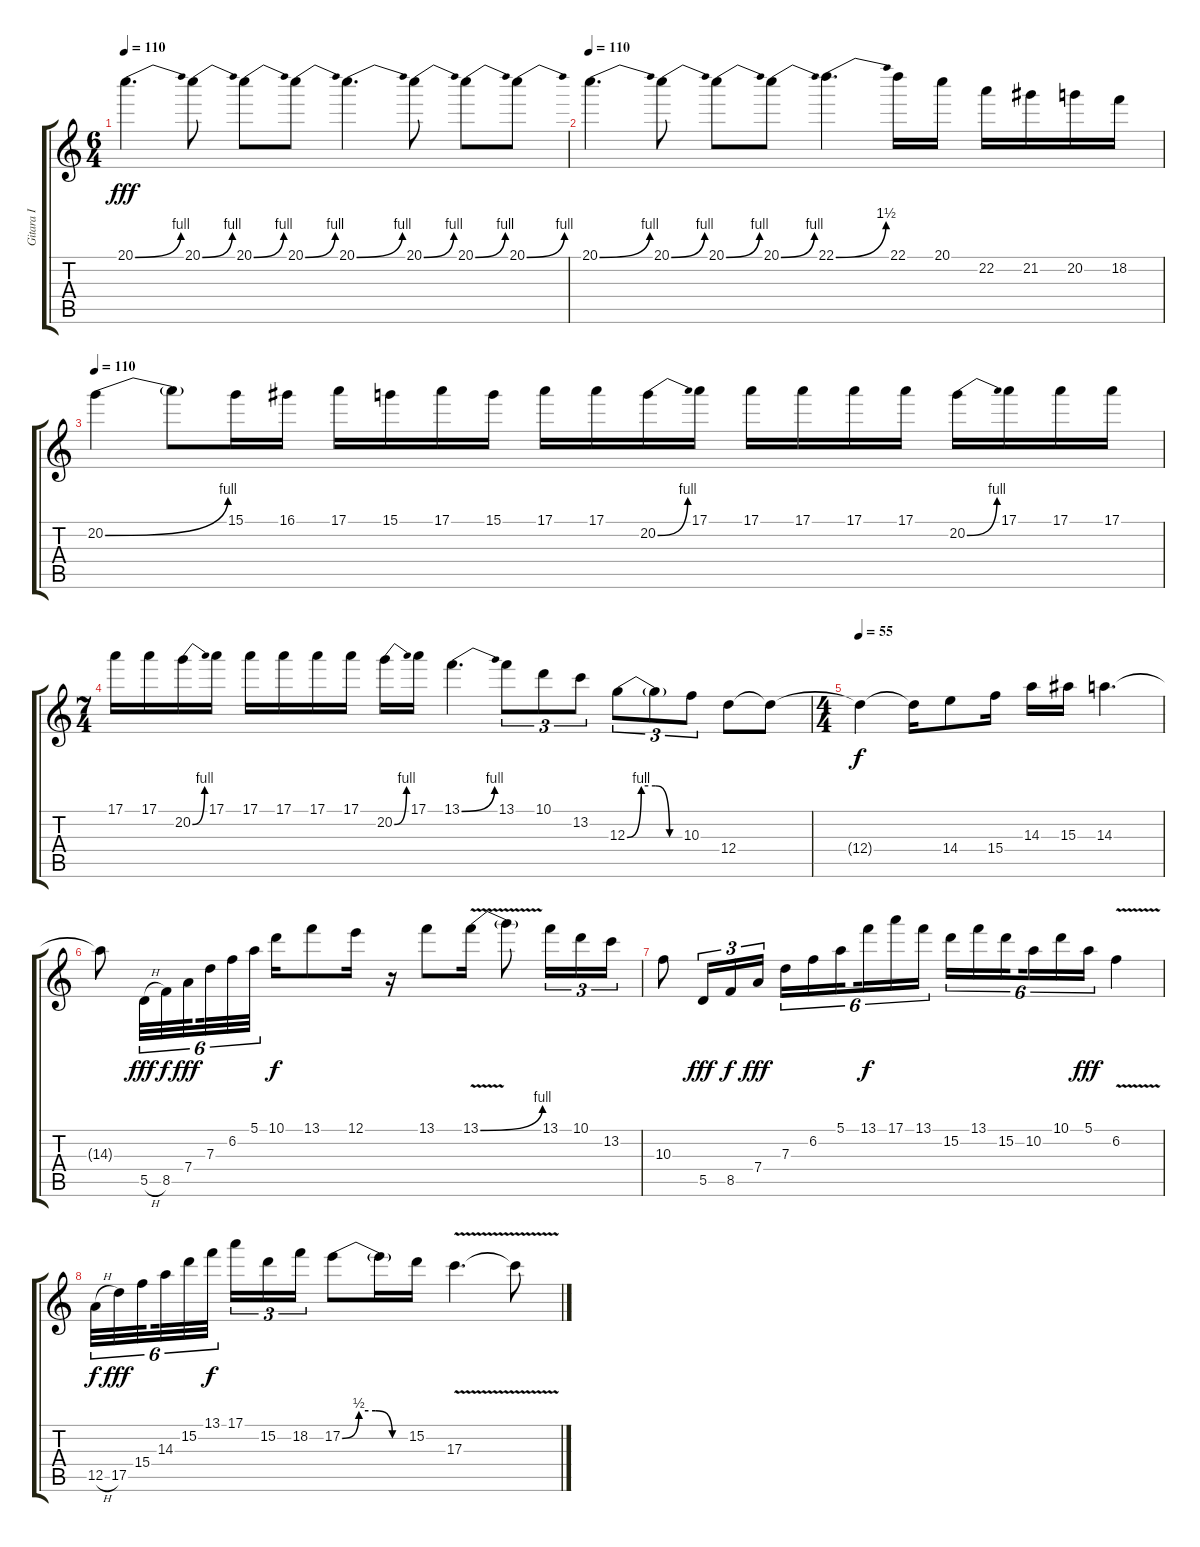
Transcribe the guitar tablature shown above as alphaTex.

\track ("Gitara I" "Gitara I") {instrument acousticguitarsteel}
\staff {score tabs}
\tuning (E4 B3 G3 D3 A2 E2) {hide}
\ts (6 4)
\tempo 104
\tempo 110
\clef g2
\ks c
20.1{be (bend 0 0 60 4)}.4{d dy fff instrument distortionguitar} 20.1{be (bend 0 0 60 4)}.8{beam split} 20.1{be (bend 0 0 60 4)}.8 20.1{be (bend 0 0 60 4)}.8 20.1{be (bend 0 0 60 4)}.4{d} 20.1{be (bend 0 0 60 4)}.8{beam split} 20.1{be (bend 0 0 60 4)}.8 20.1{be (bend 0 0 60 4)}.8 |
\tempo 110
20.1{be (bend 0 0 60 4)}.4{d} 20.1{be (bend 0 0 60 4)}.8{beam split} 20.1{be (bend 0 0 60 4)}.8 20.1{be (bend 0 0 60 4)}.8 22.1{be (bend 0 0 60 6)}.4{d} 22.1.16 20.1.16{beam split} 22.2.16 21.2.16 20.2.16 18.2.16 |
\tempo 110
20.2{be (bend 0 0 60 4)}.4 20.2{t}.8 15.1.16 16.1.16{beam split} 17.1.16{beam merge} 15.1.16{beam merge} 17.1.16{beam merge} 15.1.16 17.1.16 17.1.16 20.2{be (bend 0 0 60 4)}.16 17.1.16{beam split} 17.1.16 17.1.16 17.1.16 17.1.16{beam split} 20.2{be (bend 0 0 60 4)}.16 17.1.16 17.1.16 17.1.16 |
\ts (7 4)
17.1.16 17.1.16 20.2{be (bend 0 0 60 4)}.16 17.1.16 17.1.16 17.1.16 17.1.16 17.1.16 20.2{be (bend 0 0 60 4)}.16 17.1.16 13.1{be (bend 0 0 60 4)}.4{d} 13.1.8{tu (3 2)} 10.1.8{tu (3 2)} 13.2.8{tu (3 2)} 12.3{be (custom 0 0 15 4 30 4 45 0 60 0)}.8{tu (3 2)} 12.3{t}.8{tu (3 2)} 10.3.8{tu (3 2)} 12.4.8 12.4{t}.8 |
\ts (4 4)
\tempo 55
12.4{t}.4{dy f instrument distortionguitar} 12.4{t}.16 14.4.8 15.4.16 14.3.16 15.3.16 14.3.4{d} |
14.3{t}.8 5.5{h}.32{tu (6 4) dy fff} 8.5.32{tu (6 4) dy f} 7.4.32{tu (6 4) dy fff beam splitsecondary} 7.3.32{tu (6 4)} 6.2.32{tu (6 4)} 5.1.32{tu (6 4)} 10.1.16{dy f} 13.1.8 12.1.16 r.16 13.1.8 13.1{be (bend 0 0 60 4) v}.16 13.1{t}.8 13.1.16{tu (3 2)} 10.1.16{tu (3 2)} 13.2.16{tu (3 2)} |
10.3.8 5.5.16{tu (3 2) dy fff} 8.5.16{tu (3 2) dy f} 7.4.16{tu (3 2) dy fff} 7.3.16{tu (6 4)} 6.2.16{tu (6 4)} 5.1.16{tu (6 4) beam splitsecondary} 13.1.16{tu (6 4) dy f} 17.1.16{tu (6 4)} 13.1.16{tu (6 4)} 15.2.16{tu (6 4)} 13.1.16{tu (6 4)} 15.2.16{tu (6 4) beam splitsecondary} 10.2.16{tu (6 4)} 10.1.16{tu (6 4)} 5.1.16{tu (6 4) dy fff} 6.2{v}.4 |
12.5{h}.32{tu (6 4) dy f} 17.5.32{tu (6 4) dy fff} 15.4.32{tu (6 4) beam splitsecondary} 14.3.32{tu (6 4)} 15.2.32{tu (6 4)} 13.1.32{tu (6 4) dy f beam splitsecondary} 17.1.16{tu (3 2)} 15.2.16{tu (3 2)} 18.2.16{tu (3 2)} 17.2{be (custom 0 0 15 2 30 2 45 0 60 0)}.8 17.2{t}.16 15.2.16 17.3{v}.4{d} 17.3{t}.8
